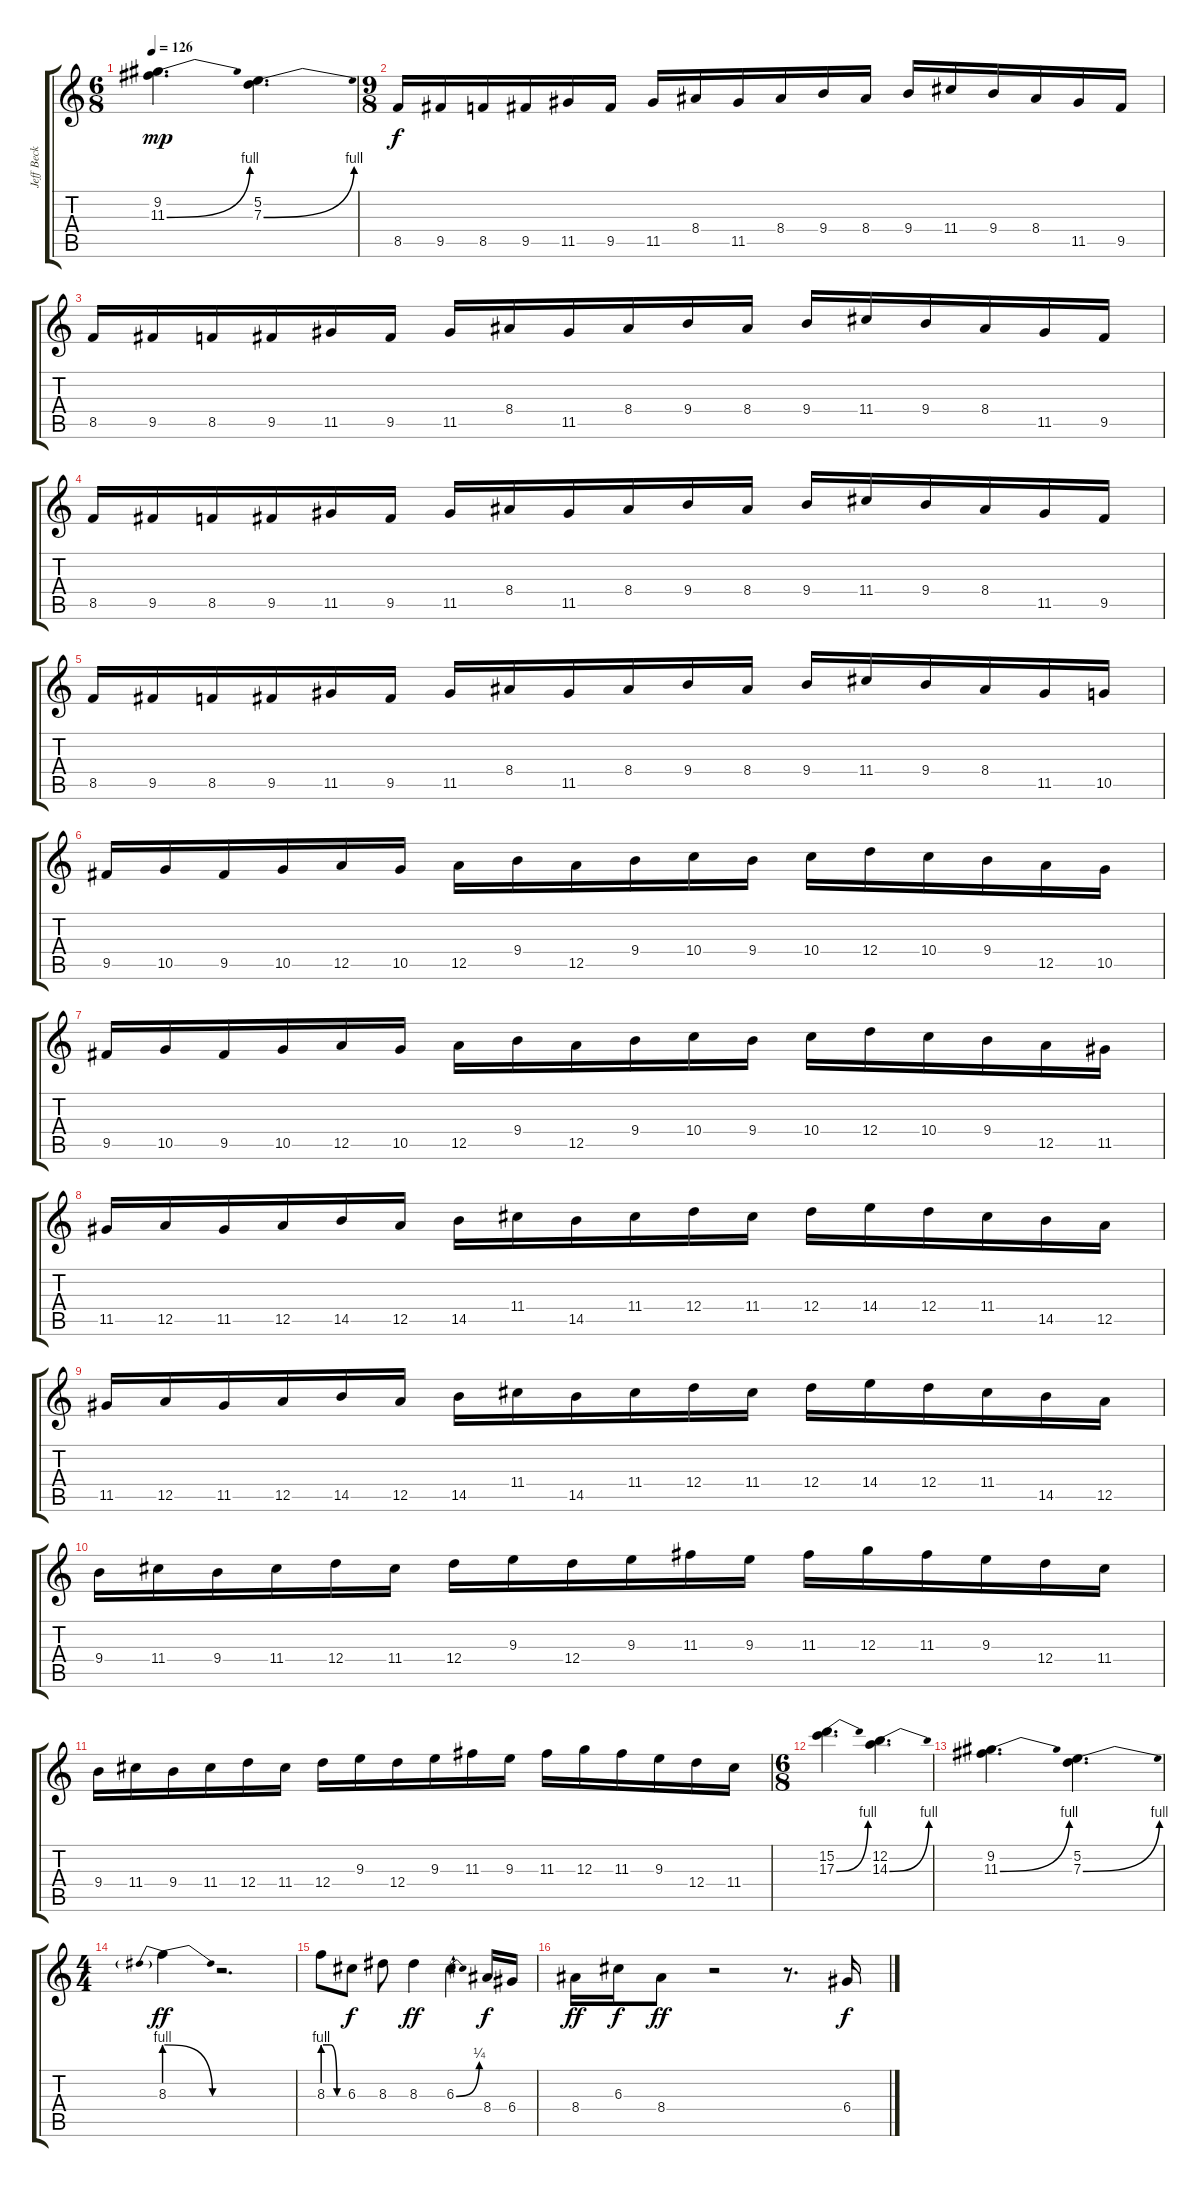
\track ("Jeff Beck" "Jeff Beck") {instrument overdrivenguitar}
\staff {score tabs}
\tuning (E4 B3 G3 D3 A2 E2) {hide}
\ts (6 8)
\tempo 126
\clef g2
\ks c
(9.2 11.3{be (bend 0 0 60 4)}).4{d dy mp} (5.2 7.3{be (bend 0 0 60 4)}).4{d} |
\ts (9 8)
8.5.16{dy f} 9.5.16 8.5.16 9.5.16 11.5.16 9.5.16 11.5.16 8.4.16 11.5.16 8.4.16 9.4.16 8.4.16 9.4.16 11.4.16 9.4.16 8.4.16 11.5.16 9.5.16 |
8.5.16 9.5.16 8.5.16 9.5.16 11.5.16 9.5.16 11.5.16 8.4.16 11.5.16 8.4.16 9.4.16 8.4.16 9.4.16 11.4.16 9.4.16 8.4.16 11.5.16 9.5.16 |
8.5.16 9.5.16 8.5.16 9.5.16 11.5.16 9.5.16 11.5.16 8.4.16 11.5.16 8.4.16 9.4.16 8.4.16 9.4.16 11.4.16 9.4.16 8.4.16 11.5.16 9.5.16 |
8.5.16 9.5.16 8.5.16 9.5.16 11.5.16 9.5.16 11.5.16 8.4.16 11.5.16 8.4.16 9.4.16 8.4.16 9.4.16 11.4.16 9.4.16 8.4.16 11.5.16 10.5.16 |
9.5.16 10.5.16 9.5.16 10.5.16 12.5.16 10.5.16 12.5.16 9.4.16 12.5.16 9.4.16 10.4.16 9.4.16 10.4.16 12.4.16 10.4.16 9.4.16 12.5.16 10.5.16 |
9.5.16 10.5.16 9.5.16 10.5.16 12.5.16 10.5.16 12.5.16 9.4.16 12.5.16 9.4.16 10.4.16 9.4.16 10.4.16 12.4.16 10.4.16 9.4.16 12.5.16 11.5.16 |
11.5.16 12.5.16 11.5.16 12.5.16 14.5.16 12.5.16 14.5.16 11.4.16 14.5.16 11.4.16 12.4.16 11.4.16 12.4.16 14.4.16 12.4.16 11.4.16 14.5.16 12.5.16 |
11.5.16 12.5.16 11.5.16 12.5.16 14.5.16 12.5.16 14.5.16 11.4.16 14.5.16 11.4.16 12.4.16 11.4.16 12.4.16 14.4.16 12.4.16 11.4.16 14.5.16 12.5.16 |
9.4.16 11.4.16 9.4.16 11.4.16 12.4.16 11.4.16 12.4.16 9.3.16 12.4.16 9.3.16 11.3.16 9.3.16 11.3.16 12.3.16 11.3.16 9.3.16 12.4.16 11.4.16 |
9.4.16 11.4.16 9.4.16 11.4.16 12.4.16 11.4.16 12.4.16 9.3.16 12.4.16 9.3.16 11.3.16 9.3.16 11.3.16 12.3.16 11.3.16 9.3.16 12.4.16 11.4.16 |
\ts (6 8)
(15.2 17.3{be (bend 0 0 60 4)}).4{d} (12.2 14.3{be (bend 0 0 60 4)}).4{d} |
(9.2 11.3{be (bend 0 0 60 4)}).4{d} (5.2 7.3{be (bend 0 0 60 4)}).4{d} |
\ts (4 4)
8.3{be (prebendrelease 0 4 60 0)}.4{dy ff} r.2{d} |
8.3{be (custom 0 4 20 4 40 0 60 0)}.8 6.3.8{dy f} 8.3.8 8.3.4{dy ff} 6.3{be (bend 0 0 60 1)}.4 8.4.16{dy f} 6.4.16 |
8.4.16{dy ff} 6.3.16{dy f} 8.4.8{dy ff} r.2 r.8{d} 6.4.16{dy f}
